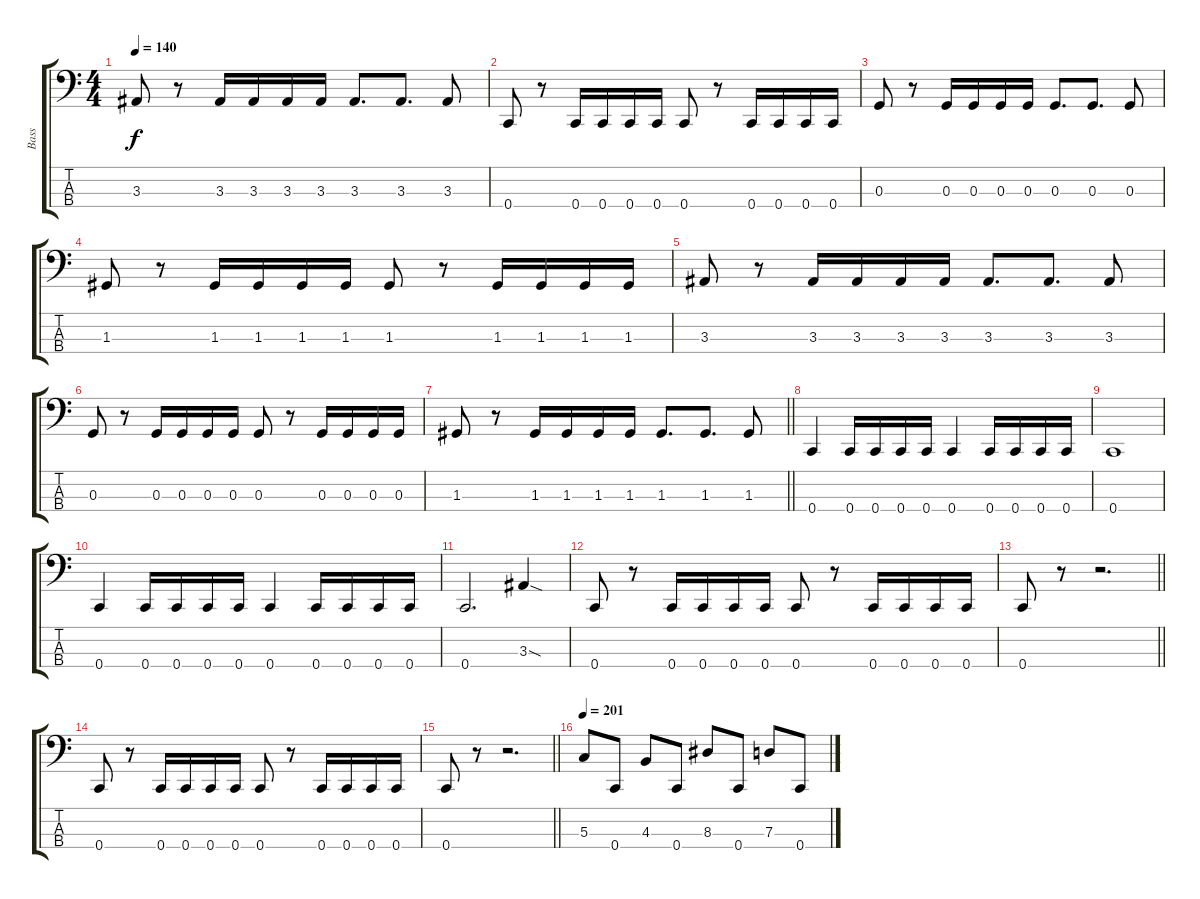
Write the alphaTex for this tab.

\track ("Bass" "Bass") {instrument electricbasspick}
\staff {score tabs}
\tuning (F2 C2 G1 C1) {hide}
\ts (4 4)
\tempo 140
\clef f4
\ks c
3.3.8{dy f} r.8 3.3.16 3.3.16 3.3.16 3.3.16 3.3.8{d} 3.3.8{d} 3.3.8 |
0.4.8 r.8 0.4.16 0.4.16 0.4.16 0.4.16 0.4.8 r.8 0.4.16 0.4.16 0.4.16 0.4.16 |
0.3.8 r.8 0.3.16 0.3.16 0.3.16 0.3.16 0.3.8{d} 0.3.8{d} 0.3.8 |
1.3.8 r.8 1.3.16 1.3.16 1.3.16 1.3.16 1.3.8 r.8 1.3.16 1.3.16 1.3.16 1.3.16 |
3.3.8 r.8 3.3.16 3.3.16 3.3.16 3.3.16 3.3.8{d} 3.3.8{d} 3.3.8 |
0.3.8 r.8 0.3.16 0.3.16 0.3.16 0.3.16 0.3.8 r.8 0.3.16 0.3.16 0.3.16 0.3.16 |
\barLineRight lightlight
1.3.8 r.8 1.3.16 1.3.16 1.3.16 1.3.16 1.3.8{d} 1.3.8{d} 1.3.8 |
\section ("" " ")
0.4.4 0.4.16 0.4.16 0.4.16 0.4.16 0.4.4 0.4.16 0.4.16 0.4.16 0.4.16 |
0.4.1 |
0.4.4 0.4.16 0.4.16 0.4.16 0.4.16 0.4.4 0.4.16 0.4.16 0.4.16 0.4.16 |
0.4.2{d} 3.3{sod}.4 |
0.4.8 r.8 0.4.16 0.4.16 0.4.16 0.4.16 0.4.8 r.8 0.4.16 0.4.16 0.4.16 0.4.16 |
\barLineRight lightlight
0.4.8 r.8 r.2{d} |
0.4.8 r.8 0.4.16 0.4.16 0.4.16 0.4.16 0.4.8 r.8 0.4.16 0.4.16 0.4.16 0.4.16 |
\barLineRight lightlight
0.4.8 r.8 r.2{d} |
\section ("" " ")
\tempo 201
5.3.8 0.4.8 4.3.8 0.4.8 8.3.8 0.4.8 7.3.8 0.4.8
